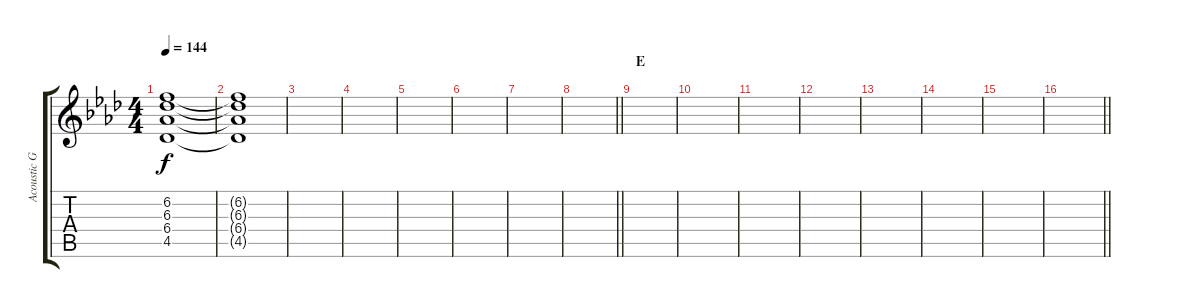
\track ("Acoustic Guitar" "Acoustic G") {instrument acousticguitarsteel}
\staff {score tabs}
\tuning (E4 B3 G3 D3 A2 E2) {hide}
\ts (4 4)
\tempo 144
\clef g2
\ks ab
(6.2 6.3 6.4 4.5).1{dy f} |
(6.2{t} 6.3{t} 6.4{t} 4.5{t}).1 |
|
|
|
|
|
\barLineRight lightlight
|
\section ("" "E")
|
|
|
|
|
|
|
\barLineRight lightlight
